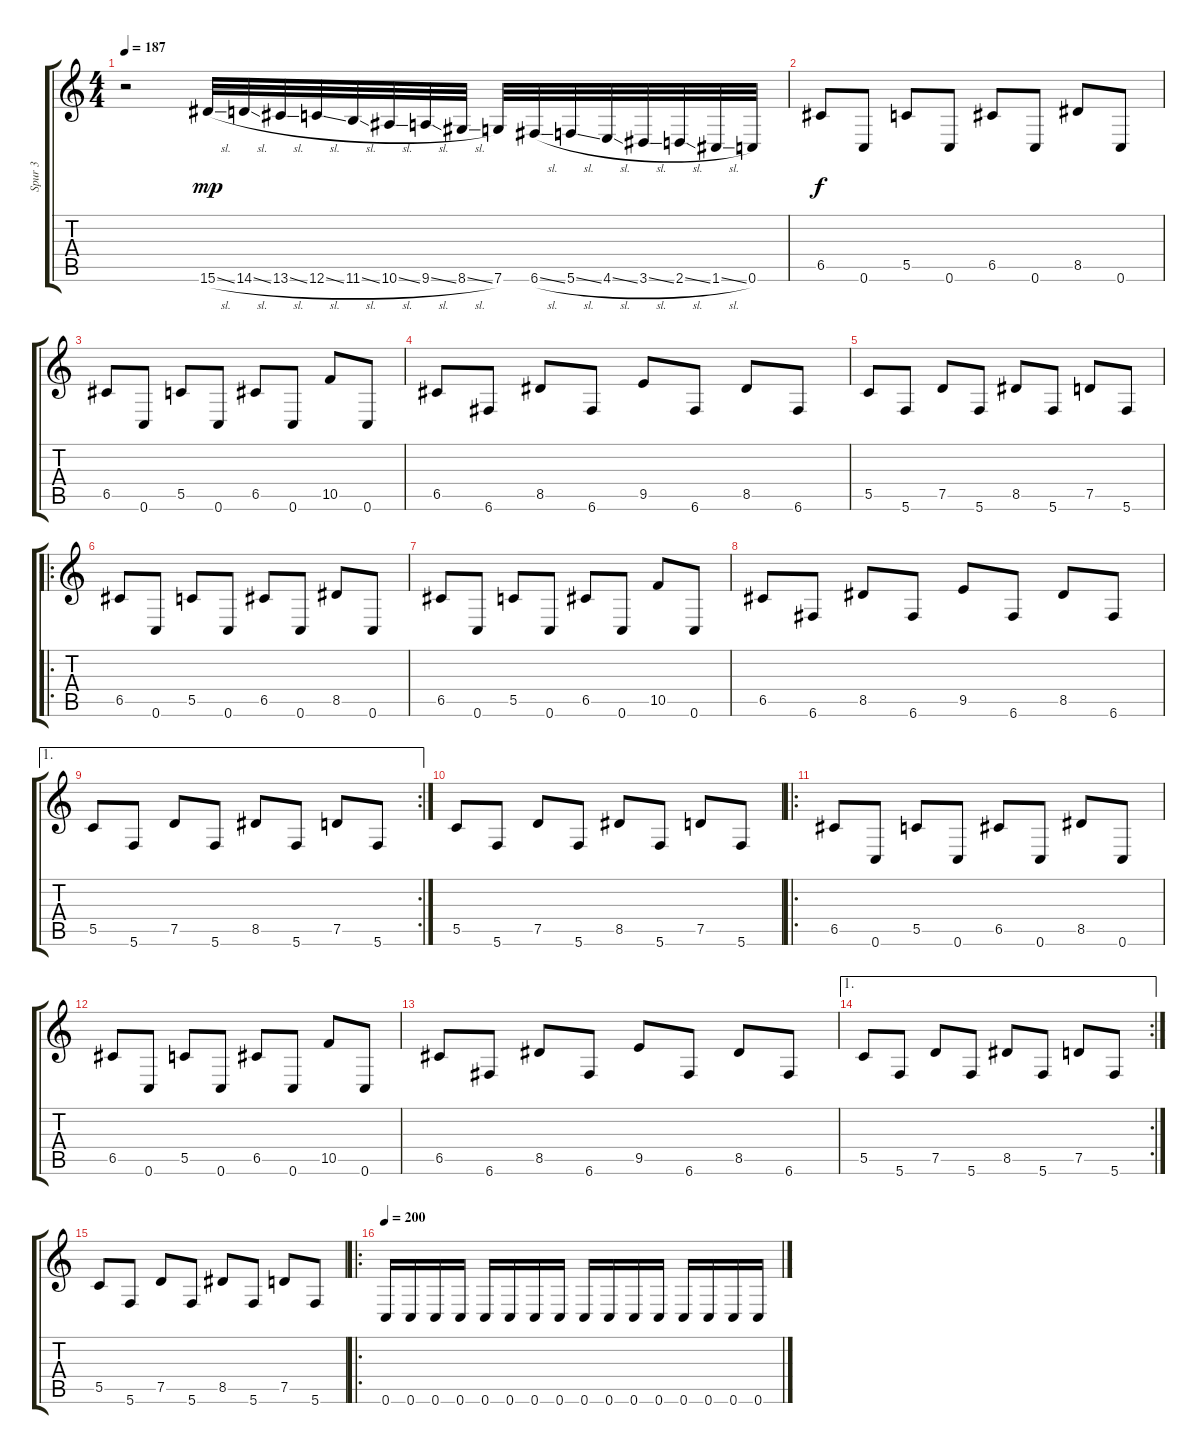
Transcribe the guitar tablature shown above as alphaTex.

\track ("Spur 3" "Spur 3") {instrument distortionguitar}
\staff {score tabs}
\tuning (D4 A3 F3 C3 G2 C2) {hide}
\ts (4 4)
\tempo 187
\clef g2
\ks c
r.2{dy f} 15.6{sl}.32{dy mp} 14.6{sl}.32 13.6{sl}.32 12.6{sl}.32 11.6{sl}.32 10.6{sl}.32 9.6{sl}.32 8.6{sl}.32 7.6.32 6.6{sl}.32 5.6{sl}.32 4.6{sl}.32 3.6{sl}.32 2.6{sl}.32 1.6{sl}.32 0.6.32 |
6.5.8{dy f} 0.6.8 5.5.8 0.6.8 6.5.8 0.6.8 8.5.8 0.6.8 |
6.5.8 0.6.8 5.5.8 0.6.8 6.5.8 0.6.8 10.5.8 0.6.8 |
6.5.8 6.6.8 8.5.8 6.6.8 9.5.8 6.6.8 8.5.8 6.6.8 |
5.5.8 5.6.8 7.5.8 5.6.8 8.5.8 5.6.8 7.5.8 5.6.8 |
\ro
6.5.8 0.6.8 5.5.8 0.6.8 6.5.8 0.6.8 8.5.8 0.6.8 |
6.5.8 0.6.8 5.5.8 0.6.8 6.5.8 0.6.8 10.5.8 0.6.8 |
6.5.8 6.6.8 8.5.8 6.6.8 9.5.8 6.6.8 8.5.8 6.6.8 |
\ae 1
\rc 2
5.5.8 5.6.8 7.5.8 5.6.8 8.5.8 5.6.8 7.5.8 5.6.8 |
5.5.8 5.6.8 7.5.8 5.6.8 8.5.8 5.6.8 7.5.8 5.6.8 |
\ro
6.5.8 0.6.8 5.5.8 0.6.8 6.5.8 0.6.8 8.5.8 0.6.8 |
6.5.8 0.6.8 5.5.8 0.6.8 6.5.8 0.6.8 10.5.8 0.6.8 |
6.5.8 6.6.8 8.5.8 6.6.8 9.5.8 6.6.8 8.5.8 6.6.8 |
\ae 1
\rc 2
5.5.8 5.6.8 7.5.8 5.6.8 8.5.8 5.6.8 7.5.8 5.6.8 |
5.5.8 5.6.8 7.5.8 5.6.8 8.5.8 5.6.8 7.5.8 5.6.8 |
\ro
\tempo 200
0.6.16 0.6.16 0.6.16 0.6.16 0.6.16 0.6.16 0.6.16 0.6.16 0.6.16 0.6.16 0.6.16 0.6.16 0.6.16 0.6.16 0.6.16 0.6.16
